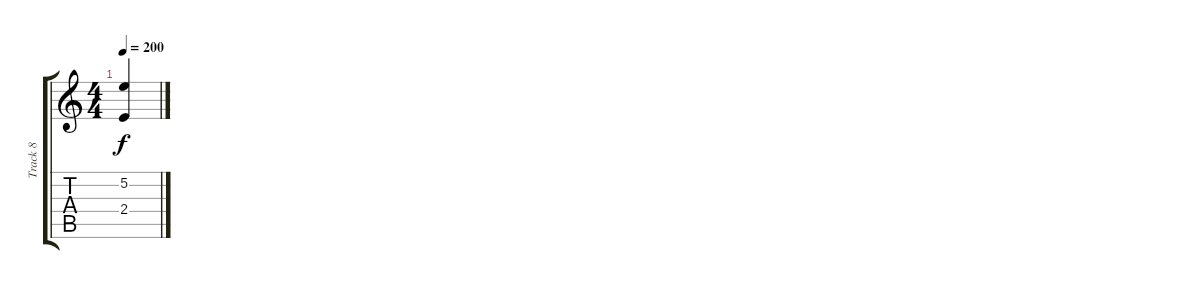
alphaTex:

\track ("Track 8" "Track 8") {instrument distortionguitar}
\staff {score tabs}
\tuning (E4 B3 G3 D3 A2 E2) {hide}
\ts (4 4)
\tempo 200
\clef g2
\ks c
(5.2 2.4).4{dy f}
